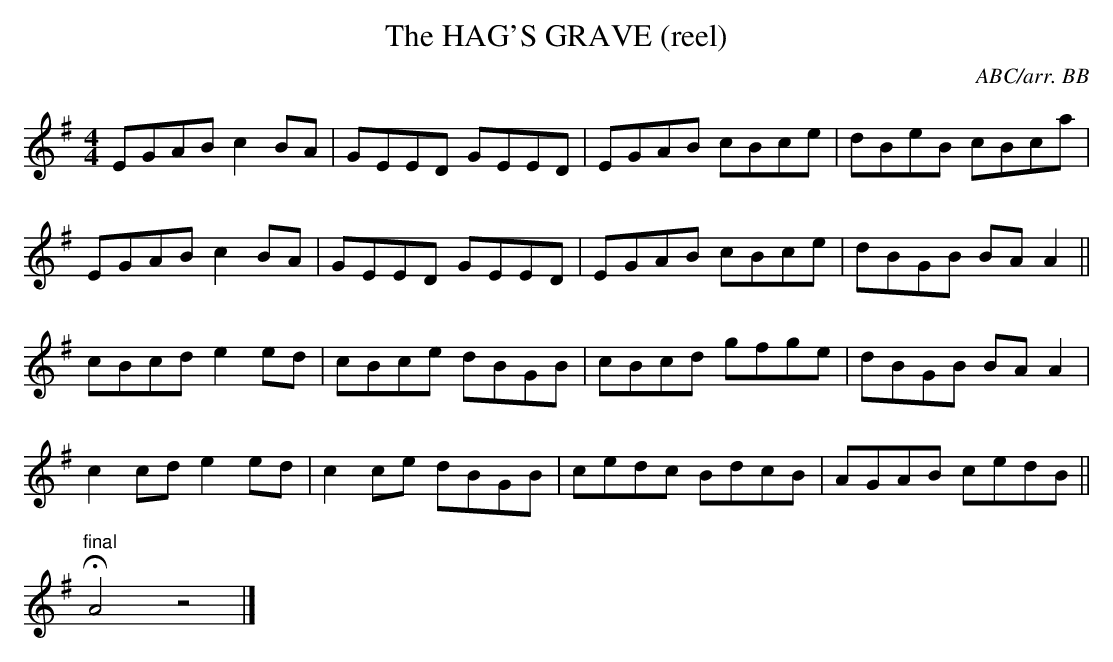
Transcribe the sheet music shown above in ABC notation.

X:1
T:HAG'S GRAVE (reel), The
C:ABC/arr. BB
L:1/8
M:4/4
K:Ador
EGAB c2 BA|GEED GEED|EGAB cBce|dBeB cBca|
EGAB c2 BA|GEED GEED|EGAB cBce|dBGB BAA2||
cBcd e2 ed|cBce dBGB|cBcd gfge|dBGB BAA2|
c2cd e2 ed|c2ce dBGB|cedc BdcB|AGAB cedB||
"final"HA4z4|]
